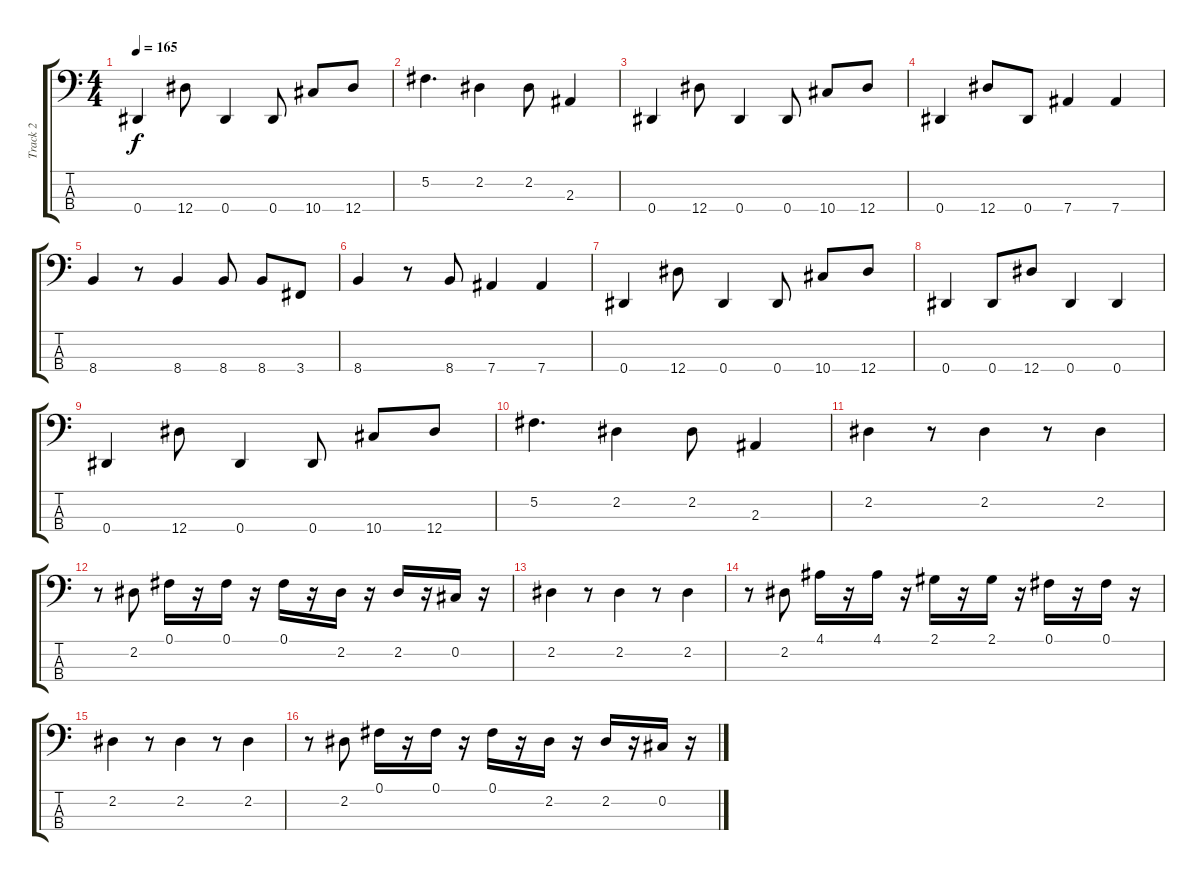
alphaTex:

\track ("Track 2" "Track 2") {instrument electricbassfinger}
\staff {score tabs}
\tuning (Gb2 Db2 Ab1 Eb1) {hide}
\ts (4 4)
\tempo 165
\clef f4
\ks c
0.4.4{dy f} 12.4.8 0.4.4 0.4.8 10.4.8 12.4.8 |
5.2.4{d} 2.2.4 2.2.8 2.3.4 |
0.4.4 12.4.8 0.4.4 0.4.8 10.4.8 12.4.8 |
0.4.4 12.4.8 0.4.8 7.4.4 7.4.4 |
8.4.4 r.8 8.4.4 8.4.8 8.4.8 3.4.8 |
8.4.4 r.8 8.4.8 7.4.4 7.4.4 |
0.4.4 12.4.8 0.4.4 0.4.8 10.4.8 12.4.8 |
0.4.4 0.4.8 12.4.8 0.4.4 0.4.4 |
0.4.4 12.4.8 0.4.4 0.4.8 10.4.8 12.4.8 |
5.2.4{d} 2.2.4 2.2.8 2.3.4 |
2.2.4 r.8 2.2.4 r.8 2.2.4 |
r.8 2.2.8 0.1.16 r.16 0.1.16 r.16 0.1.16 r.16 2.2.16 r.16 2.2.16 r.16 0.2.16 r.16 |
2.2.4 r.8 2.2.4 r.8 2.2.4 |
r.8 2.2.8 4.1.16 r.16 4.1.16 r.16 2.1.16 r.16 2.1.16 r.16 0.1.16 r.16 0.1.16 r.16 |
2.2.4 r.8 2.2.4 r.8 2.2.4 |
r.8 2.2.8 0.1.16 r.16 0.1.16 r.16 0.1.16 r.16 2.2.16 r.16 2.2.16 r.16 0.2.16 r.16
